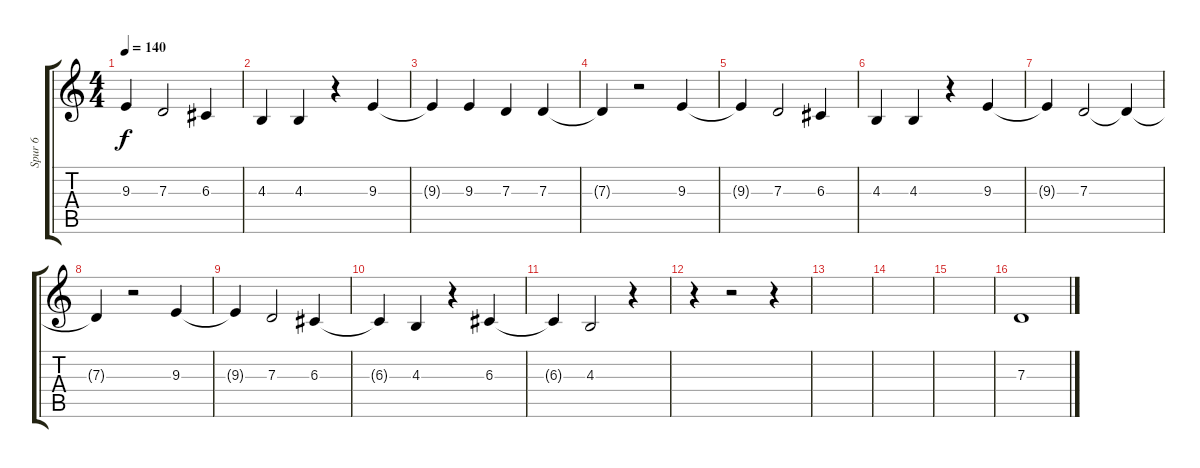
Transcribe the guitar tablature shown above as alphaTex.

\track ("Spur 6" "Spur 6") {instrument lead6voice}
\staff {score tabs}
\tuning (E4 B3 G3 D3 A2 E2) {hide}
\ts (4 4)
\tempo 140
\clef g2
\ks c
9.3{t}.4{dy f} 7.3.2 6.3.4 |
4.3.4 4.3.4 r.4 9.3.4 |
9.3{t}.4 9.3.4 7.3.4 7.3.4 |
7.3{t}.4 r.2 9.3.4 |
9.3{t}.4 7.3.2 6.3.4 |
4.3.4 4.3.4 r.4 9.3.4 |
9.3{t}.4 7.3.2 7.3{t}.4 |
7.3{t}.4 r.2 9.3.4 |
9.3{t}.4 7.3.2 6.3.4 |
6.3{t}.4 4.3.4 r.4 6.3.4 |
6.3{t}.4 4.3.2 r.4 |
r.4 r.2 r.4 |
|
|
|
7.3.1
